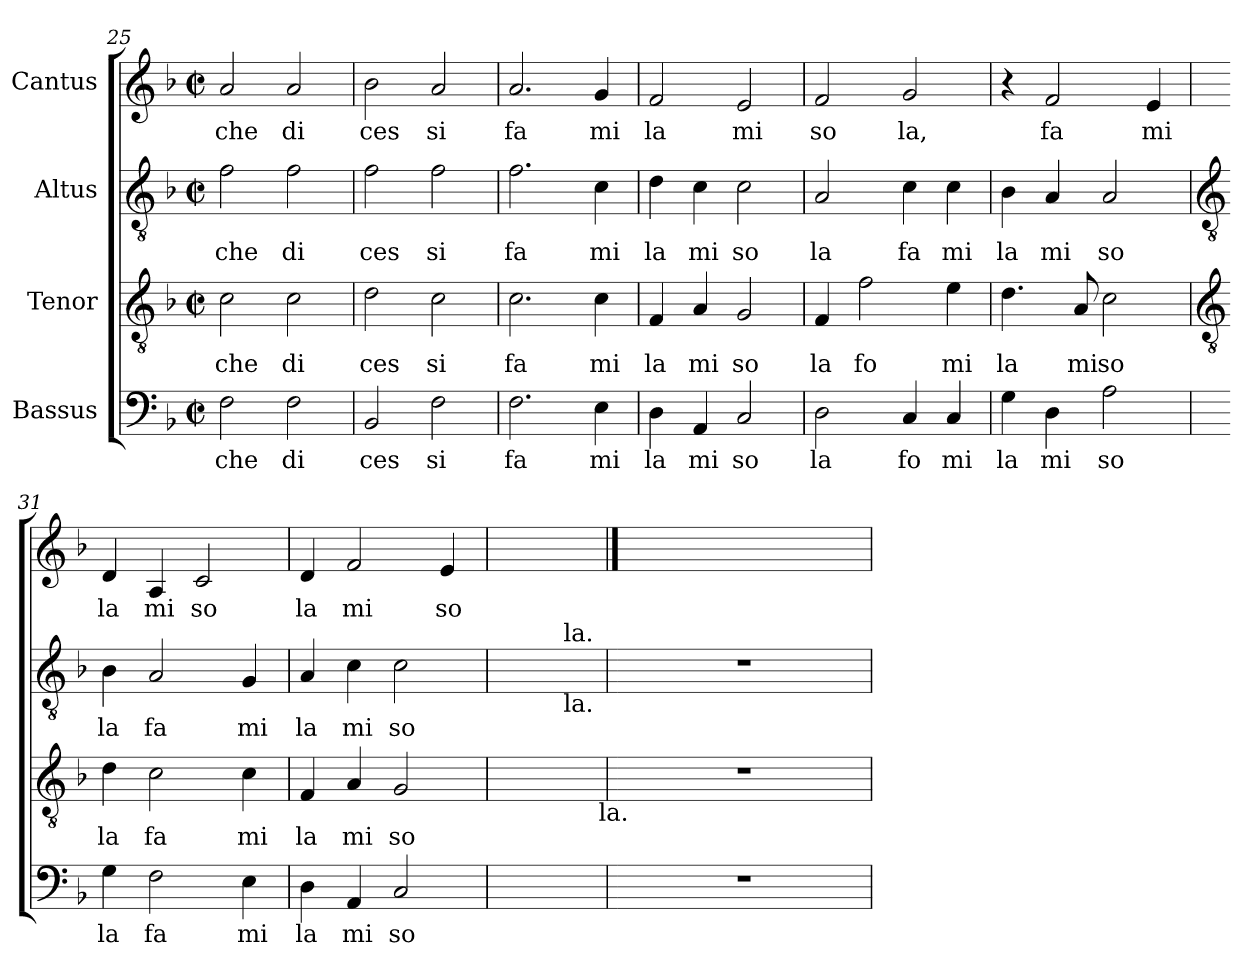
**kern	**text	**kern	**text	**kern	**text	**kern	**text
*part4	*part4	*part3	*part3	*part2	*part2	*part1	*part1
*staff4	*staff4	*staff3	*staff3	*staff2	*staff2	*staff1	*staff1
*I"Bassus	*	*I"Tenor	*	*I"Altus	*	*I"Cantus	*
*clefF4	*	*clefGv2	*	*clefGv2	*	*clefG2	*
*k[b-]	*	*k[b-]	*	*k[b-]	*	*k[b-]	*
*F:	*	*F:	*	*F:	*	*F:	*
*M2/2	*	*M2/2	*	*M2/2	*	*M2/2	*
*met(c|)	*	*met(c|)	*	*met(c|)	*	*met(c|)	*
=25	=25	=25	=25	=25	=25	=25	=25
!	!LO:LY:b	!	!LO:LY:b	!	!LO:LY:b	!	!LO:LY:b
2F\	che	2c\	che	2f\	che	2a/	che
!	!LO:LY:b	!	!LO:LY:b	!	!LO:LY:b	!	!LO:LY:b
2F\	di	2c\	di	2f\	di	2a/	di
=26	=26	=26	=26	=26	=26	=26	=26
!	!LO:LY:b	!	!LO:LY:b	!	!LO:LY:b	!	!LO:LY:b
2BB-/	ces	2d\	ces	2f\	ces	2b-\	ces
!	!LO:LY:b	!	!LO:LY:b	!	!LO:LY:b	!	!LO:LY:b
2F\	si	2c\	si	2f\	si	2a/	si
=27	=27	=27	=27	=27	=27	=27	=27
!	!LO:LY:b	!	!LO:LY:b	!	!LO:LY:b	!	!LO:LY:b
2.F\	fa	2.c\	fa	2.f\	fa	2.a/	fa
!	!LO:LY:b	!	!LO:LY:b	!	!LO:LY:b	!	!LO:LY:b
4E\	mi	4c\	mi	4c\	mi	4g/	mi
=28	=28	=28	=28	=28	=28	=28	=28
!	!LO:LY:b	!	!LO:LY:b	!	!LO:LY:b	!	!LO:LY:b
4D\	la	4F/	la	4d\	la	2f/	la
!	!LO:LY:b	!	!LO:LY:b	!	!LO:LY:b	!	!
4AA/	mi	4A/	mi	4c\	mi	.	.
!	!LO:LY:b	!	!LO:LY:b	!	!LO:LY:b	!	!LO:LY:b
2C/	so	2G/	so	2c\	so	2e/	mi
=29	=29	=29	=29	=29	=29	=29	=29
!	!LO:LY:b	!	!LO:LY:b	!	!LO:LY:b	!	!LO:LY:b
2D\	la	4F/	la	2A/	la	2f/	so
!	!	!	!LO:LY:b	!	!	!	!
.	.	2f\	fo	.	.	.	.
!	!LO:LY:b	!	!	!	!LO:LY:b	!	!LO:LY:b
4C/	fo	.	.	4c\	fa	2g/	la,
!	!LO:LY:b	!	!LO:LY:b	!	!LO:LY:b	!	!
4C/	mi	4e\	mi	4c\	mi	.	.
=30	=30	=30	=30	=30	=30	=30	=30
!	!LO:LY:b	!	!LO:LY:b	!	!LO:LY:b	!	!
4G\	la	4.d\	la	4B-\	la	4r	.
!	!LO:LY:b	!	!	!	!LO:LY:b	!	!LO:LY:b
4D\	mi	.	.	4A/	mi	2f/	fa
!	!	!	!LO:LY:b	!	!	!	!
.	.	8A/	mi	.	.	.	.
!	!LO:LY:b	!	!LO:LY:b	!	!LO:LY:b	!	!
2A\	so	2c\	so	2A/	so	.	.
!	!	!	!	!	!	!	!LO:LY:b
.	.	.	.	.	.	4e/	mi
!!LO:LB:g=z
=31	=31	=31	=31	=31	=31	=31	=31
*	*	*clefGv2	*	*clefGv2	*	*	*
!	!LO:LY:b	!	!LO:LY:b	!	!LO:LY:b	!	!LO:LY:b
4G\	la	4d\	la	4B-\	la	4d/	la
!	!LO:LY:b	!	!LO:LY:b	!	!LO:LY:b	!	!LO:LY:b
2F\	fa	2c\	fa	2A/	fa	4A/	mi
!	!	!	!	!	!	!	!LO:LY:b
.	.	.	.	.	.	2c/	so
!	!LO:LY:b	!	!LO:LY:b	!	!LO:LY:b	!	!
4E\	mi	4c\	mi	4G/	mi	.	.
=32	=32	=32	=32	=32	=32	=32	=32
!	!LO:LY:b	!	!LO:LY:b	!	!LO:LY:b	!	!LO:LY:b
4D\	la	4F/	la	4A/	la	4d/	la
!	!LO:LY:b	!	!LO:LY:b	!	!LO:LY:b	!	!LO:LY:b
4AA/	mi	4A/	mi	4c\	mi	2f/	mi
!	!LO:LY:b	!	!LO:LY:b	!	!LO:LY:b	!	!
2C/	so	2G/	so	2c\	so	.	.
!	!	!	!	!	!	!	!LO:LY:b
.	.	.	.	.	.	4e/	so
=33	=33	=33	=33	=33	=33	=33	=33
64ryy	.	32ryy	.	32ryy	.	64ryy	.
64ryy	.	.	.	.	.	64ryy	.
64ryy	.	32ryy	.	32ryy	.	64ryy	.
64ryy	.	.	.	.	.	64ryy	.
64ryy	.	32ryy	.	32ryy	.	64ryy	.
64ryy	.	.	.	.	.	64ryy	.
64ryy	.	32ryy	.	32ryy	.	64ryy	.
64ryy	.	.	.	.	.	64ryy	.
!	!	!	!	!LO:TX:b:t=la.	!	!	!
!	!	!	!	!LO:TX:a:t=la.	!	!	!
64ryy	.	32ryy	.	32ryy	.	64ryy	.
64ryy	.	.	.	.	.	64ryy	.
64ryy	.	64ryy	.	64ryy	.	64ryy	.
64ryy	.	64ryy	.	64ryy	.	64ryy	.
!	!	!LO:TX:b:t=la.	!	!	!	!	!
64ryy	.	64ryy	.	64ryy	.	64ryy	.
=34	==34	=34	==34	=34	==34	==34	==34
1r	.	1r	.	1r	.	64ryy	.
.	.	.	.	.	.	64ryy	.
.	.	.	.	.	.	64ryy	.
.	.	.	.	.	.	64ryy	.
.	.	.	.	.	.	64ryy	.
.	.	.	.	.	.	64ryy	.
.	.	.	.	.	.	64ryy	.
.	.	.	.	.	.	64ryy	.
.	.	.	.	.	.	64ryy	.
.	.	.	.	.	.	64ryy	.
.	.	.	.	.	.	64ryy	.
.	.	.	.	.	.	64ryy	.
.	.	.	.	.	.	64ryy	.
.	.	.	.	.	.	2ryy	.
.	.	.	.	.	.	4ryy	.
.	.	.	.	.	.	32.ryy	.
=	=	=	=	=	=	=	=
*-	*-	*-	*-	*-	*-	*-	*-
